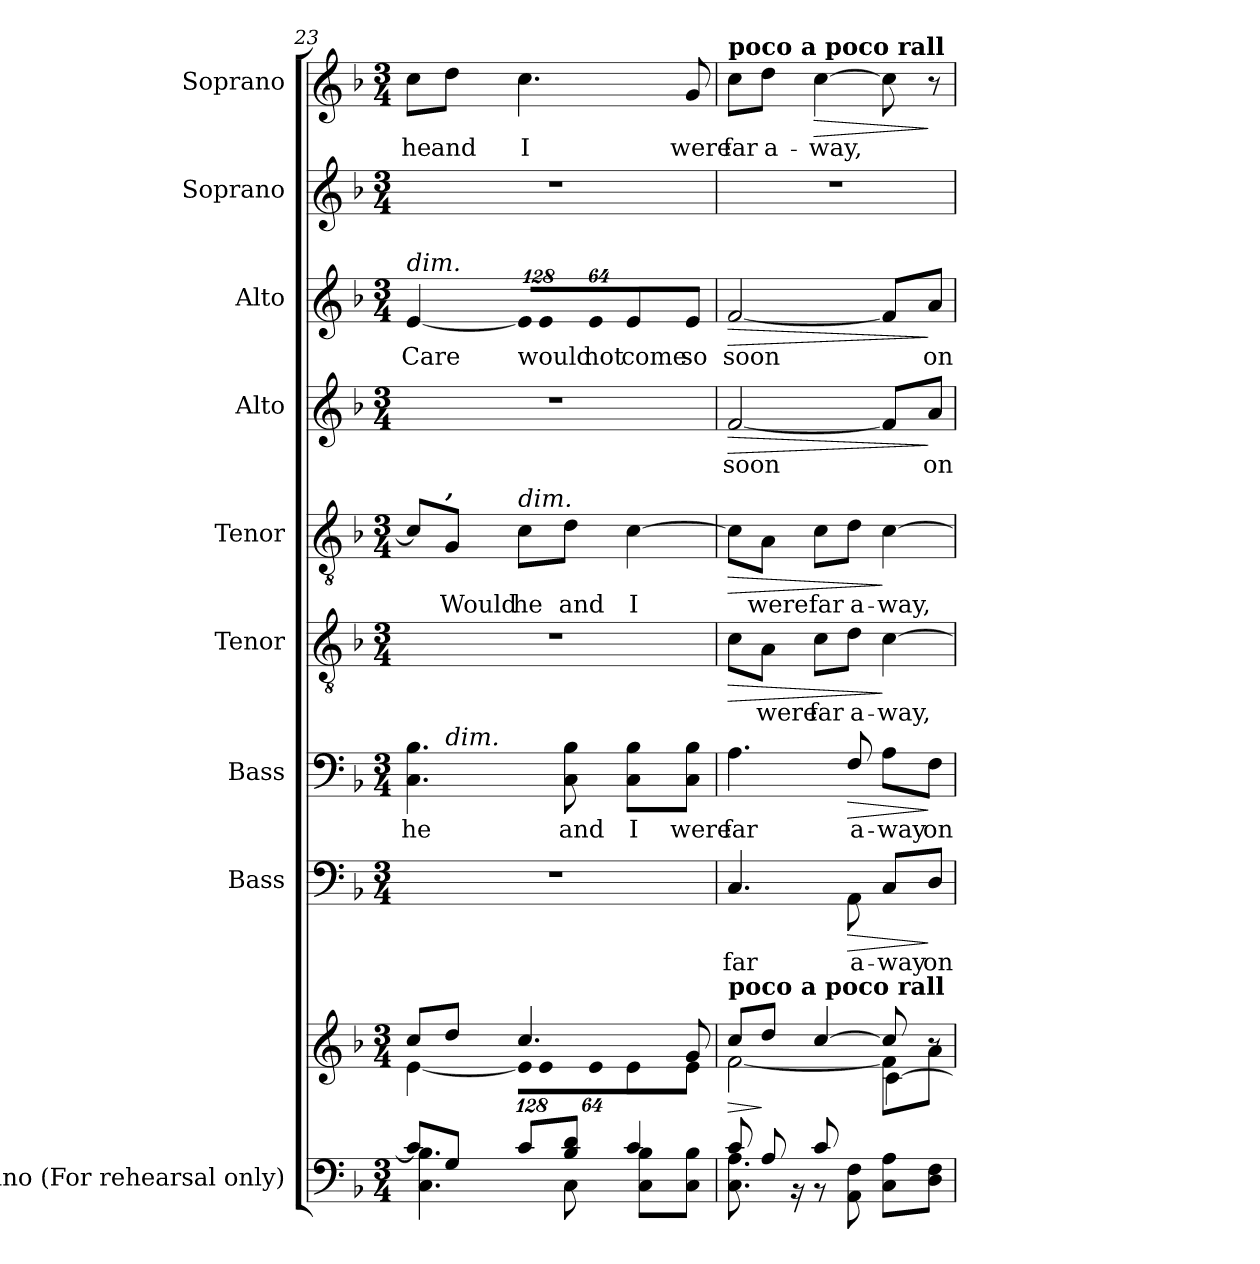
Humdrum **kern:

**kern	**kern	**dynam	**kern	**text	**dynam	**kern	**text	**dynam	**kern	**text	**dynam	**kern	**text	**dynam	**kern	**text	**dynam	**kern	**text	**dynam	**kern	**kern	**text	**dynam
*part9	*part9	*part9	*part8	*part8	*part8	*part7	*part7	*part7	*part6	*part6	*part6	*part5	*part5	*part5	*part4	*part4	*part4	*part3	*part3	*part3	*part2	*part1	*part1	*part1
*staff10	*staff9	*staff9/10	*staff8	*staff8	*staff8	*staff7	*staff7	*staff7	*staff6	*staff6	*staff6	*staff5	*staff5	*staff5	*staff4	*staff4	*staff4	*staff3	*staff3	*staff3	*staff2	*staff1	*staff1	*staff1
*I"Piano (For rehearsal only)	*	*	*I"Bass	*	*	*I"Bass	*	*	*I"Tenor	*	*	*I"Tenor	*	*	*I"Alto	*	*	*I"Alto	*	*	*I"Soprano	*I"Soprano	*	*
*I'Pno.	*	*	*I'B.	*	*	*I'B.	*	*	*I'T.	*	*	*I'T.	*	*	*I'A.	*	*	*I'A.	*	*	*I'S.	*I'S.	*	*
*clefF4	*clefG2	*	*clefF4	*	*	*clefF4	*	*	*clefGv2	*	*	*clefGv2	*	*	*clefG2	*	*	*clefG2	*	*	*clefG2	*clefG2	*	*
*	*	*	*	*	*	*	*	*	*ITrd7c12	*	*	*ITrd7c12	*	*	*	*	*	*	*	*	*	*	*	*
*k[b-]	*k[b-]	*	*k[b-]	*	*	*k[b-]	*	*	*k[b-]	*	*	*k[b-]	*	*	*k[b-]	*	*	*k[b-]	*	*	*k[b-]	*k[b-]	*	*
*F:	*F:	*	*F:	*	*	*F:	*	*	*F:	*	*	*F:	*	*	*F:	*	*	*F:	*	*	*F:	*F:	*	*
*M3/4	*M3/4	*	*M3/4	*	*	*M3/4	*	*	*M3/4	*	*	*M3/4	*	*	*M3/4	*	*	*M3/4	*	*	*M3/4	*M3/4	*	*
=23	=23	=23	=23	=23	=23	=23	=23	=23	=23	=23	=23	=23	=23	=23	=23	=23	=23	=23	=23	=23	=23	=23	=23	=23
*^	*^	*	*	*	*	*	*	*	*	*	*	*	*	*	*	*	*	*	*	*	*	*	*	*
!	!	!	!	!	!LO:N:vis=1	!	!	!	!	!	!	!	!	!	!	!	!	!	!	!	!	!	!	!	!	!
!	!	!	!	!	!	!	!	!	!LO:LY:b:color=#000000	!	!LO:N:vis=1	!	!	!	!	!	!LO:N:vis=1	!	!	!	!	!	!	!	!	!
!	!	!	!	!	!	!	!	!	!	!	!	!	!	!	!	!	!	!	!	!	!LO:LY:b:color=#000000	!	!LO:N:vis=1	!	!	!
!	!	!	!	!	!	!	!	!	!	!	!	!	!	!	!	!	!	!	!	!LO:TX:a:i:t=dim.	!	!	!	!	!	!
!	!	!	!	!	!	!	!	!	!	!	!	!	!	!	!	!	!	!	!	!	!	!	!	!	!LO:LY:b:color=#000000	!
*	*	*	*	*	*	*	*	*^	*	*	*	*	*	*	*	*	*	*	*	*	*	*	*	*	*	*
8ci/L]	4.Ci\ 4.B-i	8cci/L	[<4ei\	.	2.r	.	.	4.Ci\ 4.B-i	8ryy	he	.	2.r	.	.	8Ci/L]	.	.	2.r	.	.	[<4ei/	Care	.	2.r	8cci\L	he	.
!	!	!	!	!	!	!	!	!	!	!	!	!	!	!	!	!LO:LY:b:color=#000000	!	!	!	!	!	!	!	!	!	!	!
!	!	!	!	!	!	!	!	!	!	!	!	!	!	!	!LO:TX:a:Bi:t=,	!	!	!	!	!	!	!	!	!	!	!	!
!	!	!	!	!	!	!	!	!	!LO:TX:a:i:t=dim.	!	!	!	!	!	!	!	!	!	!	!	!	!	!	!	!	!	!
!	!	!	!	!	!	!	!	!	!	!	!	!	!	!	!	!	!	!	!	!	!	!	!	!	!	!LO:LY:b:color=#000000	!
8Gi/J	.	8ddi/J	.	.	.	.	.	.	2ryy	.	.	.	.	.	8GGi/J	Would	.	.	.	.	.	.	.	.	8ddi\J	and	.
*	*	*	*Xbrackettup	*	*	*	*	*	*	*	*	*	*	*	*	*	*	*	*	*	*	*	*	*	*	*	*
!	!	!	!LO:N:vis=8	!	!	!	!	!	!	!	!	!	!	!	!	!	!	!	!	!	!	!	!	!	!	!	!
!	!	!	!	!	!	!	!	!	!	!	!	!	!	!	!	!LO:LY:b:color=#000000	!	!	!	!	!	!	!	!	!	!	!
*	*	*	*	*	*	*	*	*	*	*	*	*	*	*	*	*	*	*	*	*	*Xbrackettup	*	*	*	*	*	*
!	!	!	!	!	!	!	!	!	!	!	!	!	!	!	!	!	!	!	!	!	!LO:N:vis=8	!	!	!	!	!	!
!	!	!	!	!	!	!	!	!	!	!	!	!	!	!	!LO:TX:a:i:t=dim.	!	!	!	!	!	!	!	!	!	!	!	!
!	!	!	!	!	!	!	!	!	!	!	!	!	!	!	!	!	!	!	!	!	!	!	!	!	!	!LO:LY:b:color=#000000	!
8ci/L	.	4.cci/	1024%85ei\L]	.	.	.	.	.	.	.	.	.	.	.	8Ci\L	he	.	.	.	.	1024%85ei/L]	.	.	.	4.cci\	I	.
!	!	!	!LO:N:vis=8	!	!	!	!	!	!	!	!	!	!	!	!	!	!	!	!	!	!LO:N:vis=8	!	!	!	!	!	!
!	!	!	!	!	!	!	!	!	!	!	!	!	!	!	!	!	!	!	!	!	!	!LO:LY:b:color=#000000	!	!	!	!	!
.	.	.	1024%85ei\	.	.	.	.	.	.	.	.	.	.	.	.	.	.	.	.	.	1024%85ei/	would	.	.	.	.	.
!	!	!	!	!	!	!	!	!	!	!LO:LY:b:color=#000000	!	!	!	!	!	!	!	!	!	!	!	!	!	!	!	!	!
!	!	!	!	!	!	!	!	!	!	!	!	!	!	!	!	!LO:LY:b:color=#000000	!	!	!	!	!	!	!	!	!	!	!
8B-i/ 8diJ	8Ci\	.	.	.	.	.	.	8Ci\ 8B-i	.	and	.	.	.	.	8Di\J	and	.	.	.	.	.	.	.	.	.	.	.
!	!	!	!LO:N:vis=8	!	!	!	!	!	!	!	!	!	!	!	!	!	!	!	!	!	!LO:N:vis=8	!	!	!	!	!	!
!	!	!	!	!	!	!	!	!	!	!	!	!	!	!	!	!	!	!	!	!	!	!LO:LY:b:color=#000000	!	!	!	!	!
.	.	.	512%43ei\J	.	.	.	.	.	.	.	.	.	.	.	.	.	.	.	.	.	512%43ei/J	not	.	.	.	.	.
!	!	!	!	!	!	!	!	!	!	!LO:LY:b:color=#000000	!	!	!	!	!	!	!	!	!	!	!	!	!	!	!	!	!
!	!	!	!	!	!	!	!	!	!	!	!	!	!	!	!	!LO:LY:b:color=#000000	!	!	!	!	!	!	!	!	!	!	!
!	!	!	!	!	!	!	!	!	!	!	!	!	!	!	!	!	!	!	!	!	!	!LO:LY:b:color=#000000	!	!	!	!	!
4ci/	8Ci\ 8B-iL	.	8ei\L	.	.	.	.	8Ci\ 8B-iL	.	I	.	.	.	.	[>4Ci\	I	.	.	.	.	8ei/L	come	.	.	.	.	.
!	!	!	!	!	!	!	!	!	!	!LO:LY:b:color=#000000	!	!	!	!	!	!	!	!	!	!	!	!	!	!	!	!	!
!	!	!	!	!	!	!	!	!	!	!	!	!	!	!	!	!	!	!	!	!	!	!LO:LY:b:color=#000000	!	!	!	!	!
!	!	!	!	!	!	!	!	!	!	!	!	!	!	!	!	!	!	!	!	!	!	!	!	!	!	!LO:LY:b:color=#000000	!
.	8Ci\ 8B-iJ	8gi/	8ei\J	.	.	.	.	8Ci\ 8B-iJ	8ryy	were	.	.	.	.	.	.	.	.	.	.	8ei/J	so	.	.	8gi/	were	.
!!LO:PB:g=z
=24	=24	=24	=24	=24	=24	=24	=24	=24	=24	=24	=24	=24	=24	=24	=24	=24	=24	=24	=24	=24	=24	=24	=24	=24	=24	=24	=24
!	!	!	!	!LO:HP:b	!	!	!	!	!	!	!	!	!	!	!	!	!	!	!	!	!	!	!	!	!	!	!
*	*	*	*^	*	*	*	*	*v	*v	*	*	*	*	*	*	*	*	*	*	*	*	*	*	*	*	*	*
*	*	*	*	*	*	*	*	*	*^	*	*	*	*	*	*	*	*	*	*	*	*	*	*	*	*	*	*
!	!	!	!	!	!	!	!LO:LY:b:color=#000000	!	!	!	!	!	!	!	!	!	!	!	!	!	!	!	!	!	!	!	!	!
*	*	*	*	*	*	*	*	*	*v	*v	*	*	*	*	*	*	*	*	*	*	*	*	*	*	*	*	*	*
*	*	*	*	*	*	*	*	*	*^	*	*	*	*	*	*	*	*	*	*	*	*	*	*	*	*	*	*
!	!	!	!	!	!	!	!	!	!	!	!LO:LY:b:color=#000000	!	!	!	!LO:HP:b	!	!	!LO:HP:b	!	!	!	!	!	!	!	!	!	!
*	*	*	*	*	*	*	*	*	*v	*v	*	*	*	*	*	*	*	*	*	*	*	*	*	*	*	*	*	*
*	*	*	*	*	*	*	*	*	*^	*	*	*	*	*	*	*	*	*	*	*	*	*	*	*	*	*	*
!	!	!	!	!	!	!	!	!	!	!	!	!	!	!	!	!	!	!	!	!LO:LY:b:color=#000000	!LO:HP:b	!	!	!	!	!	!	!
*	*	*	*	*	*	*	*	*	*v	*v	*	*	*	*	*	*	*	*	*	*	*	*	*	*	*	*	*	*
*	*	*	*	*	*	*	*	*	*^	*	*	*	*	*	*	*	*	*	*	*	*	*	*	*	*	*	*
!	!	!	!	!	!	!	!	!	!	!	!	!	!	!	!	!	!	!	!	!	!	!	!LO:LY:b:color=#000000	!LO:HP:b	!LO:N:vis=1	!	!	!
*	*	*	*	*	*	*	*	*	*v	*v	*	*	*	*	*	*	*	*	*	*	*	*	*	*	*	*	*	*
*	*	*	*	*	*	*	*	*	*^	*	*	*	*	*	*	*	*	*	*	*	*	*	*	*	*	*	*
!	!	!	!	!	!	!	!	!	!	!	!	!	!	!	!	!	!	!	!	!	!	!	!	!	!	!LO:TX:a:B:t=poco a poco rall	!	!
!	!	!LO:TX:a:B:t=poco a poco rall	!	!	!	!	!	!	!	!	!	!	!	!	!	!	!	!	!	!	!	!	!	!	!	!	!	!
!	!	!	!	!	!	!	!	!	!	!	!	!	!	!	!	!	!	!	!	!	!	!	!	!	!	!	!LO:LY:b:color=#000000	!
*	*	*	*	*	*	*	*	*	*v	*v	*	*	*	*	*	*	*	*	*	*	*	*	*	*	*	*	*	*
8ci/L	8.Ci\ 8.Ai	8cci/L	[>2fi\	4.ryy	>	4.Ci/	far	.	4.Ai\	far	.	8Ci\L	.	>	8Ci\L]	.	>	[<2fi/	soon	>	[<2fi/	soon	>	2.r	8cci\L	far	.
!	!	!	!	!	!	!	!	!	!	!	!	!	!LO:LY:b:color=#000000	!	!	!	!	!	!	!	!	!	!	!	!	!	!
!	!	!	!	!	!	!	!	!	!	!	!	!	!	!	!	!LO:LY:b:color=#000000	!	!	!	!	!	!	!	!	!	!	!
!	!	!	!	!	!	!	!	!	!	!	!	!	!	!	!	!	!	!	!	!	!	!	!	!	!	!LO:LY:b:color=#000000	!
8Ai/	.	8ddi/J	.	.	]	.	.	.	.	.	.	8AAi\J	were	.	8AAi\J	were	.	.	.	.	.	.	.	.	8ddi\J	a-	.
.	16r	.	.	.	.	.	.	.	.	.	.	.	.	.	.	.	.	.	.	.	.	.	.	.	.	.	.
!	!	!	!	!	!	!	!	!	!	!	!	!	!LO:LY:b:color=#000000	!	!	!	!	!	!	!	!	!	!	!	!	!	!
!	!	!	!	!	!	!	!	!	!	!	!	!	!	!	!	!LO:LY:b:color=#000000	!	!	!	!	!	!	!	!	!	!	!
!	!	!	!	!	!	!	!	!	!	!	!	!	!	!	!	!	!	!	!	!	!	!	!	!	!	!LO:LY:b:color=#000000	!LO:HP:b
8ci/	8r	[>4cci/	.	.	.	.	.	.	.	.	.	8Ci\L	far	.	8Ci\L	far	.	.	.	.	.	.	.	.	[>4cci\	-way,	>
!	!	!	!	!	!	!	!LO:LY:b:color=#000000	!LO:HP:b	!	!	!	!	!	!	!	!	!	!	!	!	!	!	!	!	!	!	!
!	!	!	!	!	!	!	!	!	!	!LO:LY:b:color=#000000	!LO:HP:b	!	!	!	!	!	!	!	!	!	!	!	!	!	!	!	!
!	!	!	!	!	!	!	!	!	!	!	!	!	!LO:LY:b:color=#000000	!	!	!	!	!	!	!	!	!	!	!	!	!	!
!	!	!	!	!	!	!	!	!	!	!	!	!	!	!	!	!LO:LY:b:color=#000000	!	!	!	!	!	!	!	!	!	!	!
4.ryy	8AAi\ 8Fi	.	.	8di\J	.	8AAi\	a-	>	8Fi/	a-	>	8Di\J	a-	.	8Di\J	a-	.	.	.	.	.	.	.	.	.	.	.
!	!	!	!	!	!	!	!LO:LY:b:color=#000000	!	!	!	!	!	!	!	!	!	!	!	!	!	!	!	!	!	!	!	!
!	!	!	!	!	!	!	!	!	!	!LO:LY:b:color=#000000	!	!	!	!	!	!	!	!	!	!	!	!	!	!	!	!	!
!	!	!	!	!	!	!	!	!	!	!	!	!	!LO:LY:b:color=#000000	!	!	!	!	!	!	!	!	!	!	!	!	!	!
!	!	!	!	!	!	!	!	!	!	!	!	!	!	!	!	!LO:LY:b:color=#000000	!	!	!	!	!	!	!	!	!	!	!
.	8Ci\ 8AiL	8cci/]	8fi\L]	[<4ci\	.	8Ci/L	-way	.	8Ai\L	-way	.	[>4Ci\	-way,	]	[>4Ci\	-way,	]	8fi/L]	.	.	8fi/L]	.	.	.	8cci\]	.	.
!	!	!	!	!	!	!	!LO:LY:b:color=#000000	!	!	!	!	!	!	!	!	!	!	!	!	!	!	!	!	!	!	!	!
!	!	!	!	!	!	!	!	!	!	!LO:LY:b:color=#000000	!	!	!	!	!	!	!	!	!	!	!	!	!	!	!	!	!
!	!	!	!	!	!	!	!	!	!	!	!	!	!	!	!	!	!	!	!LO:LY:b:color=#000000	!	!	!	!	!	!	!	!
!	!	!	!	!	!	!	!	!	!	!	!	!	!	!	!	!	!	!	!	!	!	!LO:LY:b:color=#000000	!	!	!	!	!
.	8Di\ 8FiJ	8r	8ai\J	.	.	8Di/J	on	]	8Fi\J	on	]	.	.	.	.	.	.	8ai/J	on	]	8ai/J	on	]	.	8r	.	]
*v	*v	*	*	*	*	*	*	*	*	*	*	*	*	*	*	*	*	*	*	*	*	*	*	*	*	*	*
*	*v	*v	*v	*	*	*	*	*	*	*	*	*	*	*	*	*	*	*	*	*	*	*	*	*	*	*
=	=	=	=	=	=	=	=	=	=	=	=	=	=	=	=	=	=	=	=	=	=	=	=	=
*-	*-	*-	*-	*-	*-	*-	*-	*-	*-	*-	*-	*-	*-	*-	*-	*-	*-	*-	*-	*-	*-	*-	*-	*-
